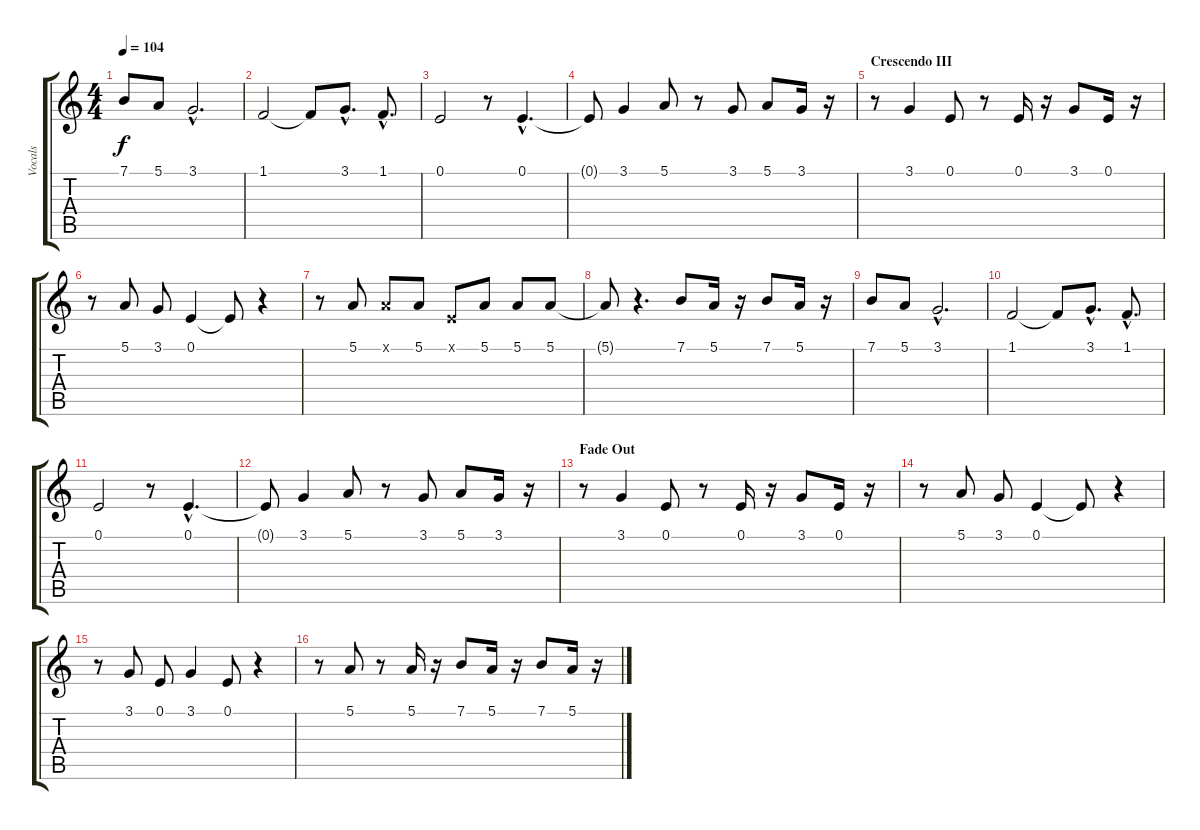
\track ("Vocals" "Vocals") {instrument tenorsax}
\staff {score tabs}
\tuning (E4 B3 G3 D3 A2 E2) {hide}
\ts (4 4)
\tempo 104
\clef g2
\ks c
7.1.8{dy f} 5.1.8 3.1{hac}.2{d} |
1.1.2 1.1{t}.8 3.1{hac}.8{d} 1.1{hac}.8{d} |
0.1.2 r.8 0.1{hac}.4{d} |
0.1{t}.8 3.1.4 5.1.8 r.8 3.1.8 5.1.8 3.1.16 r.16 |
\section ("" "Crescendo III")
r.8 3.1.4 0.1.8 r.8 0.1.16 r.16 3.1.8 0.1.16 r.16 |
r.8 5.1.8 3.1.8 0.1.4 0.1{t}.8 r.4 |
r.8 5.1.8 5.1{x}.8 5.1.8 0.1{x}.8 5.1.8 5.1.8 5.1.8 |
5.1{t}.8 r.4{d} 7.1.8 5.1.16 r.16 7.1.8 5.1.16 r.16 |
7.1.8 5.1.8 3.1{hac}.2{d} |
1.1.2 1.1{t}.8 3.1{hac}.8{d} 1.1{hac}.8{d} |
0.1.2 r.8 0.1{hac}.4{d} |
0.1{t}.8 3.1.4 5.1.8 r.8 3.1.8 5.1.8 3.1.16 r.16 |
\section ("" "Fade Out")
r.8 3.1.4 0.1.8 r.8 0.1.16 r.16 3.1.8 0.1.16 r.16 |
r.8 5.1.8 3.1.8 0.1.4 0.1{t}.8 r.4 |
r.8 3.1.8 0.1.8 3.1.4 0.1.8 r.4 |
r.8 5.1.8 r.8 5.1.16 r.16 7.1.8 5.1.16 r.16 7.1.8 5.1.16 r.16
